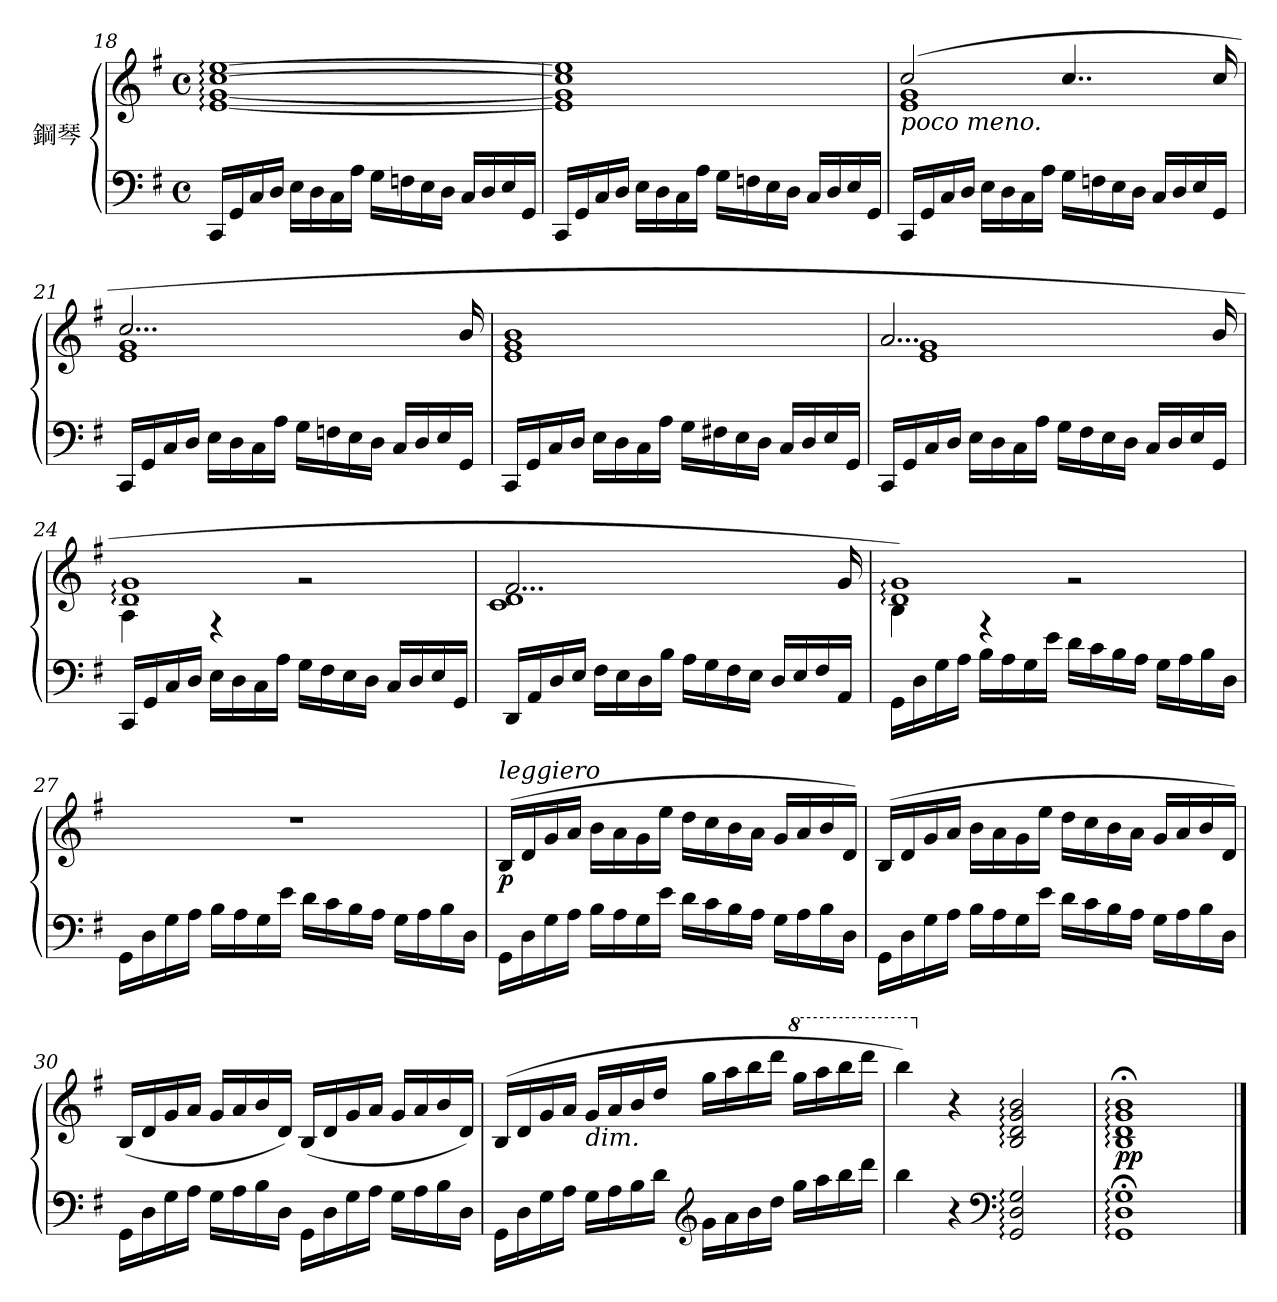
**kern	**kern	**dynam
*part1	*part1	*part1
*staff2	*staff1	*staff1/2
*I"鋼琴	*	*
*clefF4	*clefG2	*
*k[f#]	*k[f#]	*
*M4/4	*M4/4	*
*met(c)	*met(c)	*
=18	=18	=18
16CC/LL	[1e: [1g: [1cc: [1ee:	.
16GG/	.	.
16C/	.	.
16D/JJ	.	.
16E\LL	.	.
16D\	.	.
16C\	.	.
16A\JJ	.	.
16G\LL	.	.
16Fn\	.	.
16E\	.	.
16D\JJ	.	.
16C/LL	.	.
16D/	.	.
16E/	.	.
16GG/JJ	.	.
!!LO:LB:g=z
=19	=19	=19
16CC/LL	1e] 1g] 1cc] 1ee]	.
16GG/	.	.
16C/	.	.
16D/JJ	.	.
16E\LL	.	.
16D\	.	.
16C\	.	.
16A\JJ	.	.
16G\LL	.	.
16Fn\	.	.
16E\	.	.
16D\JJ	.	.
16C/LL	.	.
16D/	.	.
16E/	.	.
16GG/JJ	.	.
=20	=20	=20
*	*^	*
!	!LO:TX:b:i:t=poco meno.	!	!
16CC/LL	(>2cc/	1e 1g	.
16GG/	.	.	.
16C/	.	.	.
16D/JJ	.	.	.
16E\LL	.	.	.
16D\	.	.	.
16C\	.	.	.
16A\JJ	.	.	.
16G\LL	4..cc/	.	.
16Fn\	.	.	.
16E\	.	.	.
16D\JJ	.	.	.
16C/LL	.	.	.
16D/	.	.	.
16E/	.	.	.
16GG/JJ	16cc/	.	.
=21	=21	=21	=21
16CC/LL	2...cc/	1e 1g	.
16GG/	.	.	.
16C/	.	.	.
16D/JJ	.	.	.
16E\LL	.	.	.
16D\	.	.	.
16C\	.	.	.
16A\JJ	.	.	.
16G\LL	.	.	.
16Fn\	.	.	.
16E\	.	.	.
16D\JJ	.	.	.
16C/LL	.	.	.
16D/	.	.	.
16E/	.	.	.
16GG/JJ	16b/	.	.
*	*v	*v	*
!!LO:LB:g=z
=22	=22	=22
16CC/LL	1e 1g 1b	.
16GG/	.	.
16C/	.	.
16D/JJ	.	.
16E\LL	.	.
16D\	.	.
16C\	.	.
16A\JJ	.	.
16G\LL	.	.
16F#X\	.	.
16E\	.	.
16D\JJ	.	.
16C/LL	.	.
16D/	.	.
16E/	.	.
16GG/JJ	.	.
=23	=23	=23
*	*^	*
16CC/LL	2...a/	1e 1g	.
16GG/	.	.	.
16C/	.	.	.
16D/JJ	.	.	.
16E\LL	.	.	.
16D\	.	.	.
16C\	.	.	.
16A\JJ	.	.	.
16G\LL	.	.	.
16F#\	.	.	.
16E\	.	.	.
16D\JJ	.	.	.
16C/LL	.	.	.
16D/	.	.	.
16E/	.	.	.
16GG/JJ	16b/	.	.
=24	=24	=24	=24
16CC/LL	1d: 1g:	4A\	.
16GG/	.	.	.
16C/	.	.	.
16D/JJ	.	.	.
16E\LL	.	4r	.
16D\	.	.	.
16C\	.	.	.
16A\JJ	.	.	.
16G\LL	.	2rg	.
16F#\	.	.	.
16E\	.	.	.
16D\JJ	.	.	.
16C/LL	.	.	.
16D/	.	.	.
16E/	.	.	.
16GG/JJ	.	.	.
!!LO:PB:g=z	!!
=25	=25	=25	=25
16DD/LL	2...f#/	1c 1d	.
16AA/	.	.	.
16D/	.	.	.
16E/JJ	.	.	.
16F#\LL	.	.	.
16E\	.	.	.
16D\	.	.	.
16B\JJ	.	.	.
16A\LL	.	.	.
16G\	.	.	.
16F#\	.	.	.
16E\JJ	.	.	.
16D/LL	.	.	.
16E/	.	.	.
16F#/	.	.	.
16AA/JJ	16g/	.	.
=26	=26	=26	=26
16GG\LL	1d: 1g:)	4B\	.
16D\	.	.	.
16G\	.	.	.
16A\JJ	.	.	.
16B\LL	.	4r	.
16A\	.	.	.
16G\	.	.	.
16e\JJ	.	.	.
16d\LL	.	2rg	.
16c\	.	.	.
16B\	.	.	.
16A\JJ	.	.	.
16G\LL	.	.	.
16A\	.	.	.
16B\	.	.	.
16D\JJ	.	.	.
*	*v	*v	*
=27	=27	=27
16GG\LL	1r	.
16D\	.	.
16G\	.	.
16A\JJ	.	.
16B\LL	.	.
16A\	.	.
16G\	.	.
16e\JJ	.	.
16d\LL	.	.
16c\	.	.
16B\	.	.
16A\JJ	.	.
16G\LL	.	.
16A\	.	.
16B\	.	.
16D\JJ	.	.
!!LO:LB:g=z
=28	=28	=28
!	!LO:TX:a:i:t=leggiero	!
!	!	!LO:DY:b
16GG\LL	(>16B/LL	p
16D\	16d/	.
16G\	16g/	.
16A\JJ	16a/JJ	.
16B\LL	16b\LL	.
16A\	16a\	.
16G\	16g\	.
16e\JJ	16ee\JJ	.
16d\LL	16dd\LL	.
16c\	16cc\	.
16B\	16b\	.
16A\JJ	16a\JJ	.
16G\LL	16g/LL	.
16A\	16a/	.
16B\	16b/	.
16D\JJ	16d/JJ)	.
=29	=29	=29
16GG\LL	(>16B/LL	.
16D\	16d/	.
16G\	16g/	.
16A\JJ	16a/JJ	.
16B\LL	16b\LL	.
16A\	16a\	.
16G\	16g\	.
16e\JJ	16ee\JJ	.
16d\LL	16dd\LL	.
16c\	16cc\	.
16B\	16b\	.
16A\JJ	16a\JJ	.
16G\LL	16g/LL	.
16A\	16a/	.
16B\	16b/	.
16D\JJ	16d/JJ)	.
!!LO:LB:g=z
=30	=30	=30
16GG\LL	(<16B/LL	.
16D\	16d/	.
16G\	16g/	.
16A\JJ	16a/JJ	.
16G\LL	16g/LL	.
16A\	16a/	.
16B\	16b/	.
16D\JJ	16d/JJ)	.
16GG\LL	(<16B/LL	.
16D\	16d/	.
16G\	16g/	.
16A\JJ	16a/JJ	.
16G\LL	16g/LL	.
16A\	16a/	.
16B\	16b/	.
16D\JJ	16d/JJ)	.
=31	=31	=31
16GG\LL	(>16B/LL	.
16D\	16d/	.
16G\	16g/	.
16A\JJ	16a/JJ	.
!	!LO:TX:b:i:t=dim.	!
16G\LL	16g/LL	.
16A\	16a/	.
16B\	16b/	.
16d\JJ	16dd/JJ	.
*clefG2	*	*
16g\LL	16gg\LL	.
16a\	16aa\	.
16b\	16bb\	.
16dd\JJ	16ddd\JJ	.
*	*8va	*
16gg\LL	16ggg\LL	.
16aa\	16aaa\	.
16bb\	16bbb\	.
16ddd\JJ	16dddd\JJ	.
=32	=32	=32
4bb\	4bbb\)	.
*	*X8va	*
4r	4r	.
*clefF4	*	*
*	*MM80	*
2GG/: 2D/: 2G/:	2B/: 2d/: 2g/: 2b/:	.
=33	=33	=33
*	*MM40	*
!	!	!LO:DY:b
1GG;: 1D;: 1G;:	1B;<: 1d;<: 1g;<: 1b;<:	pp
==	==	==
*-	*-	*-
